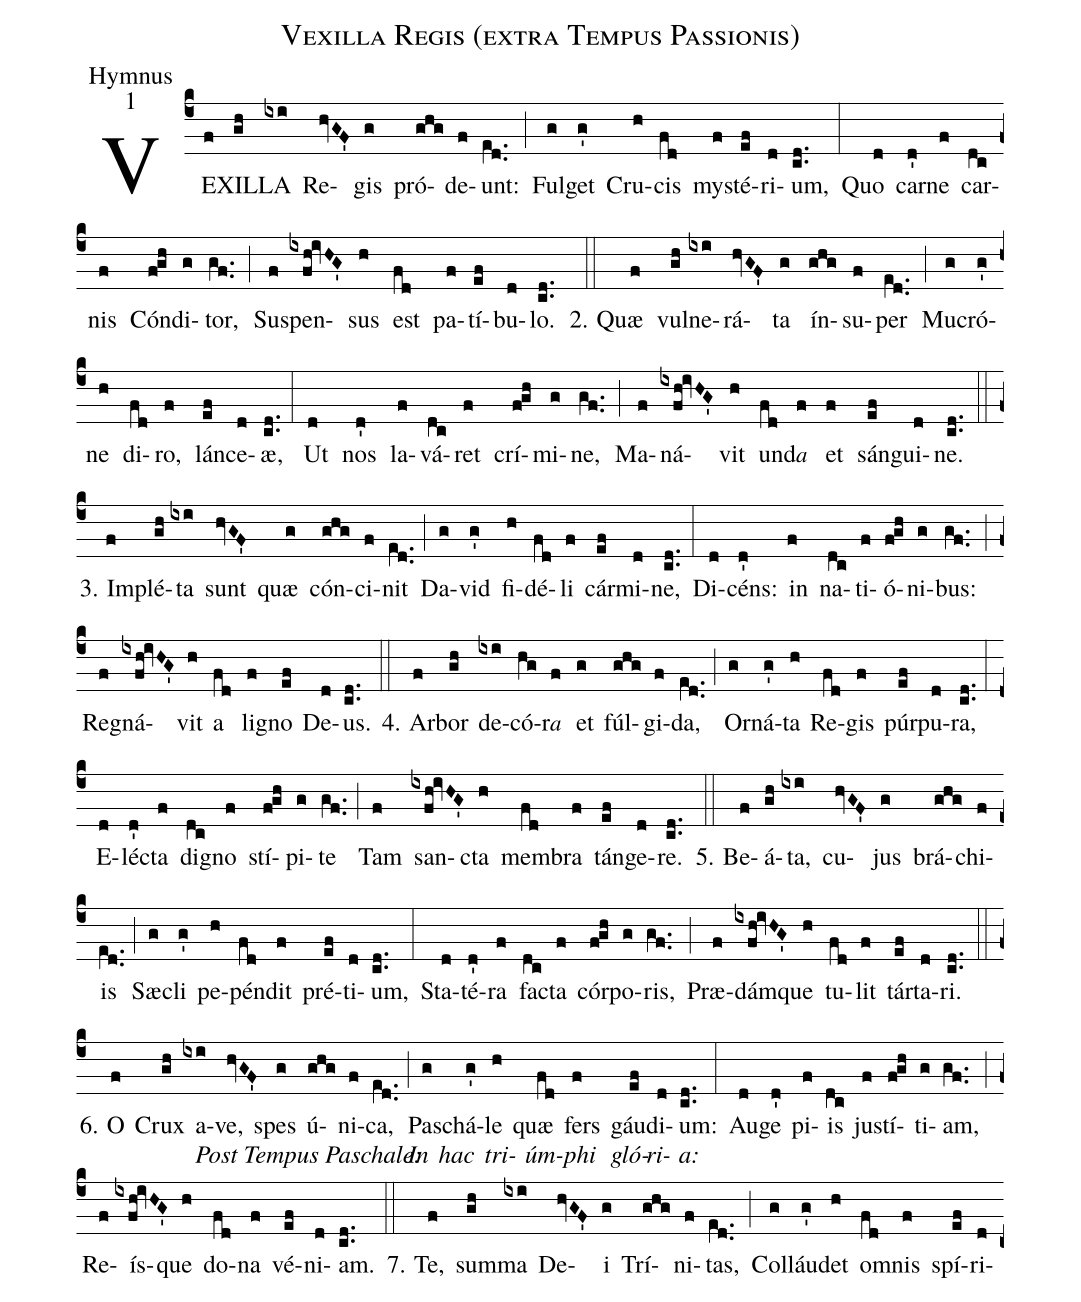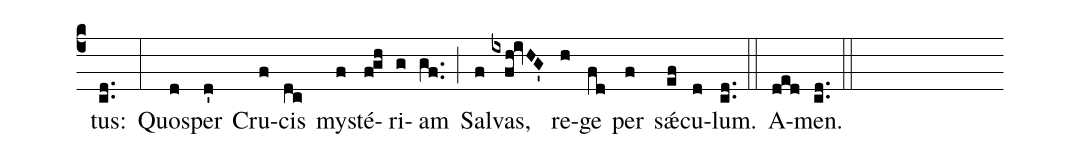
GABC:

name:Vexilla Regis (extra Tempus Passionis);
office-part:Hymnus;
mode:1;
%%
(c4) VE(f)XIL(gh)LA(ixi) Re(hvGF')gis(g) pró(ghg)de(f)unt:(e[ll:1]d..) (;) Ful(g)get(g') Cru(h)cis(fd) my(f)sté(ef)ri(d)um,(cd..) (:) Quo(d) car(d')ne(f) car(dc)nis(f) Cón(fgh)di(g)tor,(gf..) (;) Sus(f)pen(ixfh!ivHG')sus(h) est(fd) pa(f)tí(ef)bu(d)lo.(cd..) (::)

2. Quæ(f) vul(gh)ne(ixi)rá(hvGF')ta(g) ín(ghg)su(f)per(e[ll:1]d..) (;) Mu(g)cró(g')ne(h) di(fd)ro,(f) lán(ef)ce(d)æ,(cd..) (:) Ut(d) nos(d') la(f)vá(dc)ret(f) crí(fgh)mi(g)ne,(gf..) (;) Ma(f)ná(ixfh!ivHG')vit(h) un(fd)d{<e>a</e>}(f) et(f) sán(ef)gui(d)ne.(cd..) (::)

3. Im(f)plé(gh)ta(ixi) sunt(hvGF') quæ(g) cón(ghg)ci(f)nit(e[ll:1]d..) (;) Da(g)vid(g') fi(h)dé(fd)li(f) cár(ef)mi(d)ne,(cd..) (:) Di(d)céns:(d') in(f) na(dc)ti(f)ó(fgh)ni(g)bus:(gf..) (;) Re(f)gná(ixfh!ivHG')vit(h) a(fd) li(f)gno(ef) De(d)us.(cd..) (::)

4. Ar(f)bor(gh) de(ixi)có(hg)r{<e>a</e>}(f) et(g) fúl(ghg)gi(f)da,(e[ll:1]d..) (;) Or(g)ná(g')ta(h) Re(fd)gis(f) púr(ef)pu(d)ra,(cd..) (:) E(d)lé(d')cta(f) di(dc)gno(f) stí(fgh)pi(g)te(gf..) (;) Tam(f) san(ixfh!ivHG')cta(h) mem(fd)bra(f) tán(ef)ge(d)re.(cd..) (::)

5. Be(f)á(gh)ta,(ixi) cu(hvGF')jus(g) brá(ghg)chi(f)is(e[ll:1]d..) (;) Sæ(g)cli(g') pe(h)pén(fd)dit(f) pré(ef)ti(d)um,(cd..) (:) Sta(d)té(d')ra(f) fa(dc)cta(f) cór(fgh)po(g)ris,(gf..) (;) Præ(f)dám(ixfh!ivHG')que(h) tu(fd)lit(f) tár(ef)ta(d)ri.(cd..) (::)

6. O(f) Crux(gh) a[<v>\textit{Post Tempus Paschale:}</v>](ixi)ve,(hvGF') spes(g) ú(ghg)ni(f)ca,(e[ll:1]d..) (;) Pa[In~](g)schá[~hac](g')le[tri-](h) quæ[~ úm-](fd) fers[phi ](f) gáu[gló-](ef)di[ri-](d)um:[a:](cd..) (:) Au(d)ge(d') pi(f)is(dc) ju(f)stí(fgh)ti(g)am,(gf..) (;) Re(f)ís(ixfh!ivHG')que(h) do(fd)na(f) vé(ef)ni(d)am.(cd..) (::)

7. Te,(f) sum(gh)ma(ixi) De(hvGF')i(g) Trí(ghg)ni(f)tas,(e[ll:1]d..) (;) Col(g)láu(g')det(h) o(fd)mnis(f) spí(ef)ri(d)tus:(cd..) (:) Quos(d)per(d') Cru(f)cis(dc) my(f)sté(fgh)ri(g)am(gf..) (;) Sal(f)vas,(ixfh!ivHG') re(h)ge(fd) per(f) sǽ(ef)cu(d)lum.(cd..) (::) A(ded)men.(cd..) (::)
